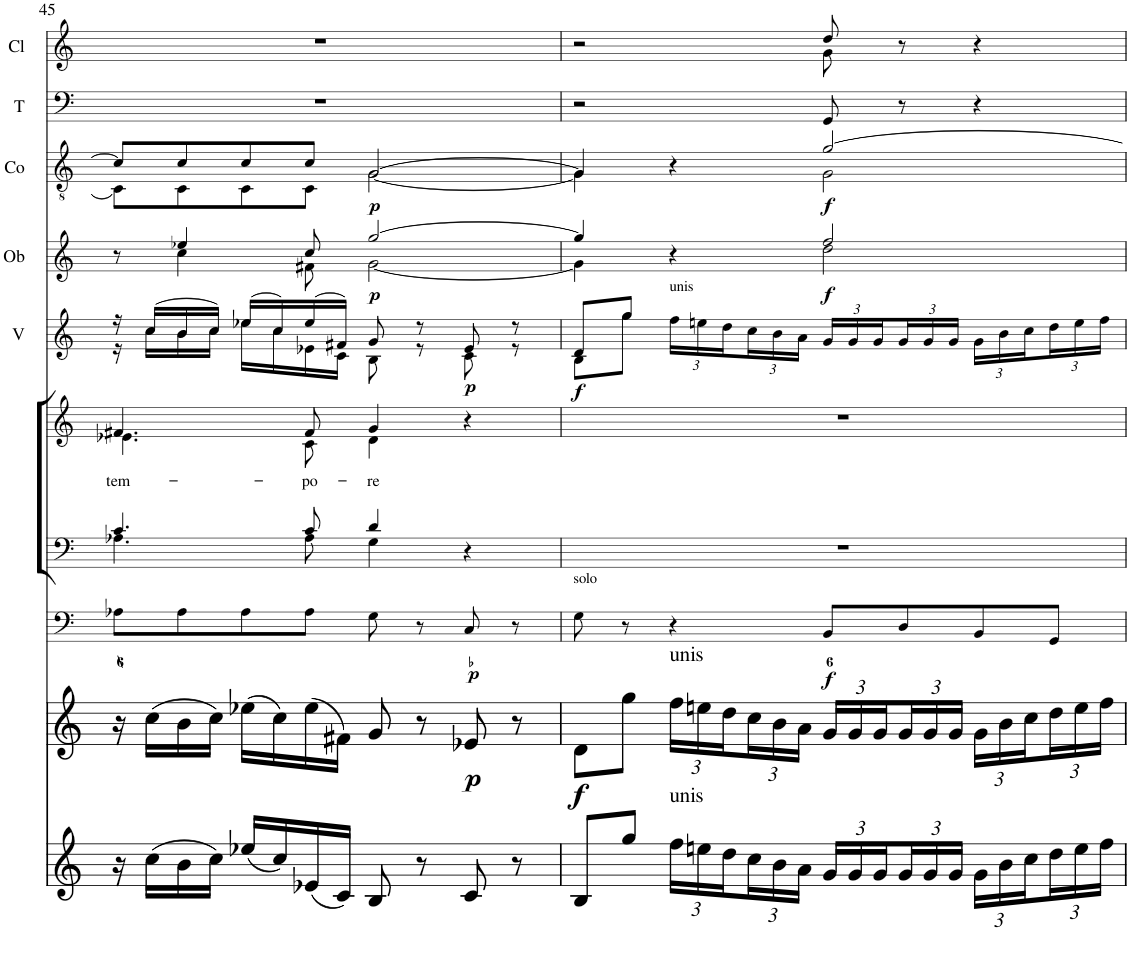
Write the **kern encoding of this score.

**kern	**kern	**dynam	**kern	**dynam	**kern	**kern	**text	**kern	**dynam	**kern	**dynam	**kern	**dynam	**kern	**kern
*part10	*part9	*part9	*part8	*part8	*part7	*part6	*part6	*part5	*part5	*part4	*part4	*part3	*part3	*part2	*part1
*staff10	*staff9	*staff9	*staff8	*staff8	*staff7	*staff6	*staff6	*staff5	*staff5	*staff4	*staff4	*staff3	*staff3	*staff2	*staff1
*I"Violin	*I"Violin	*	*I"Organo	*	*I"Voice	*I"Voice	*	*I"Violino 1mo,2do	*	*I"Oboi	*	*I"Corni in C	*	*I"Timpani	*I"Clarini in C
*I'Vln	*I'Vln	*	*	*	*	*	*	*I'V	*	*I'Ob	*	*I'Co	*	*I'T	*I'Cl
!!LO:PB:g=z
*clefG2	*clefG2	*	*clefF4	*	*clefF4	*clefG2	*	*clefG2	*	*clefG2	*	*clefGv2	*	*clefF4	*clefG2
*	*	*	*	*	*	*	*	*	*	*	*	*Trd7c12	*	*	*
*k[]	*k[]	*	*k[]	*	*k[]	*k[]	*	*k[]	*	*k[]	*	*k[]	*	*k[]	*k[]
*M4/4	*M4/4	*	*M4/4	*	*M4/4	*M4/4	*	*M4/4	*	*M4/4	*	*M4/4	*	*M4/4	*M4/4
*met(c)	*met(c)	*	*met(c)	*	*met(c)	*met(c)	*	*met(c)	*	*met(c)	*	*met(c)	*	*met(c)	*met(c)
=45	=45	=45	=45	=45	=45	=45	=45	=45	=45	=45	=45	=45	=45	=45	=45
*	*	*	*	*	*^	*^	*	*	*	*	*	*	*	*	*
!	!	!	!	!	!	!	!	!	!LO:LY:b	!	!	!	!	!	!	!	!
*	*	*	*	*	*	*	*	*	*	*^	*	*^	*	*^	*	*	*
16r	16r	.	8A-X\L	.	4.c/	4.A-X\	4.f#X/	4.e-X\	tem-	16r	16r	.	8r	8ryy	.	8c/L]	8C\L]	.	1r	1r
(16cc\LL	(16cc\LL	.	.	.	.	.	.	.	.	(16cc/LL	16cc\LL	.	.	.	.	.	.	.	.	.
16b\	16b\	.	8A-\	.	.	.	.	.	.	16b/	16b\	.	4ee-X/	4cc\	.	8c/	8C\	.	.	.
16cc\JJ)	16cc\JJ)	.	.	.	.	.	.	.	.	16cc/JJ)	16cc\JJ	.	.	.	.	.	.	.	.	.
(16ee-X/LL	(16ee-X\LL	.	8A-\	.	.	.	.	.	.	(16ee-X/LL	16ee-\LL	.	.	.	.	8c/	8C\	.	.	.
16cc/)	16cc\)	.	.	.	.	.	.	.	.	16cc/)	16cc\	.	.	.	.	.	.	.	.	.
!	!	!	!	!	!	!	!	!	!LO:LY:b	!	!	!	!	!	!	!	!	!	!	!
(16e-X/	(16ee-\	.	8A-\J	.	8c/	8A-\	8f#/	8c\	-po-	(16ee-/	16e-X\	.	8cc/	8f#X\	.	8c/J	8C\J	.	.	.
16c/JJ)	16f#X\JJ)	.	.	.	.	.	.	.	.	16f#X/JJ)	16c\JJ	.	.	.	.	.	.	.	.	.
!	!	!	!	!	!	!	!	!	!LO:LY:b	!	!	!	!	!	!LO:DY:b	!	!	!LO:DY:b	!	!
8B/	8g/	.	8G\	.	4d/	4G\	4g/	4d\	-re	8g/	8B\	.	[2gg/	[2g\	p	[2G/	[2G\	p	.	.
8r	8r	.	8r	.	.	.	.	.	.	8r	8r	.	.	.	.	.	.	.	.	.
!	!	!LO:DY:b	!	!LO:DY:b	!	!	!	!	!	!	!	!LO:DY:b	!	!	!	!	!	!	!	!
8c/	8e-X/	p	8C/	p	4r	4ryy	4r	4ryy	.	8e-/	8c\	p	.	.	.	.	.	.	.	.
8r	8r	.	8r	.	.	.	.	.	.	8r	8r	.	.	.	.	.	.	.	.	.
*	*	*	*	*	*v	*v	*	*	*	*	*	*	*	*	*	*	*	*	*	*
*	*	*	*	*	*	*v	*v	*	*	*	*	*	*	*	*	*	*	*	*
=46	=46	=46	=46	=46	=46	=46	=46	=46	=46	=46	=46	=46	=46	=46	=46	=46	=46	=46
*	*	*	*	*	*	*	*	*	*	*	*	*	*	*	*	*	*	*^
!	!	!	!LO:TX:a:t=solo	!	!	!	!	!	!	!	!	!	!	!	!	!	!	!	!
!	!	!LO:DY:b	!	!	!	!	!	!	!	!LO:DY:b	!	!	!	!	!	!	!	!	!
8B/L	8d\L	f	8G\	.	1r	1r	.	8d/L	8B\L	f	4gg/]	4g\]	.	4G/]	4G\]	.	2r	2r	2ryy
8gg/J	8gg\J	.	8r	.	.	.	.	8gg/J	8gg\J	.	.	.	.	.	.	.	.	.	.
*Xbrackettup	*Xbrackettup	*	*	*	*	*	*	*Xbrackettup	*	*	*	*	*	*	*	*	*	*	*
!	!	!	!	!	!	!	!	!LO:TX:a:t=unis	!	!	!	!	!	!	!	!	!	!	!
!	!LO:TX:a:t=unis	!	!	!	!	!	!	!	!	!	!	!	!	!	!	!	!	!	!
!LO:TX:a:t=unis	!	!	!	!	!	!	!	!	!	!	!	!	!	!	!	!	!	!	!
24ff\LL	24ff\LL	.	4r	.	.	.	.	24ff\LL	2.ryy	.	4r	4ryy	.	4r	4ryy	.	.	.	.
24een\	24een\	.	.	.	.	.	.	24een\	.	.	.	.	.	.	.	.	.	.	.
24dd\	24dd\	.	.	.	.	.	.	24dd\	.	.	.	.	.	.	.	.	.	.	.
24cc\	24cc\	.	.	.	.	.	.	24cc\	.	.	.	.	.	.	.	.	.	.	.
24b\	24b\	.	.	.	.	.	.	24b\	.	.	.	.	.	.	.	.	.	.	.
24a\JJ	24a\JJ	.	.	.	.	.	.	24a\JJ	.	.	.	.	.	.	.	.	.	.	.
!	!	!	!	!LO:DY:b	!	!	!	!	!	!	!	!	!LO:DY:b	!	!	!LO:DY:b	!	!	!
24g/LL	24g/LL	.	8BB/L	f	.	.	.	24g/LL	.	.	2ff/	2dd\	f	[2g/	2G\	f	8GG/	8dd/	8g\
24g/	24g/	.	.	.	.	.	.	24g/	.	.	.	.	.	.	.	.	.	.	.
24g/	24g/	.	.	.	.	.	.	24g/	.	.	.	.	.	.	.	.	.	.	.
24g/	24g/	.	8D/	.	.	.	.	24g/	.	.	.	.	.	.	.	.	8r	8r	4.ryy
24g/	24g/	.	.	.	.	.	.	24g/	.	.	.	.	.	.	.	.	.	.	.
24g/JJ	24g/JJ	.	.	.	.	.	.	24g/JJ	.	.	.	.	.	.	.	.	.	.	.
24g\LL	24g\LL	.	8BB/	.	.	.	.	24g\LL	.	.	.	.	.	.	.	.	4r	4r	.
24b\	24b\	.	.	.	.	.	.	24b\	.	.	.	.	.	.	.	.	.	.	.
24cc\	24cc\	.	.	.	.	.	.	24cc\	.	.	.	.	.	.	.	.	.	.	.
24dd\	24dd\	.	8GG/J	.	.	.	.	24dd\	.	.	.	.	.	.	.	.	.	.	.
24ee\	24ee\	.	.	.	.	.	.	24ee\	.	.	.	.	.	.	.	.	.	.	.
24ff\JJ	24ff\JJ	.	.	.	.	.	.	24ff\JJ	.	.	.	.	.	.	.	.	.	.	.
*	*	*	*	*	*	*	*	*v	*v	*	*	*	*	*v	*v	*	*	*v	*v
*	*	*	*	*	*	*	*	*	*	*v	*v	*	*	*	*	*
=	=	=	=	=	=	=	=	=	=	=	=	=	=	=	=
*-	*-	*-	*-	*-	*-	*-	*-	*-	*-	*-	*-	*-	*-	*-	*-
